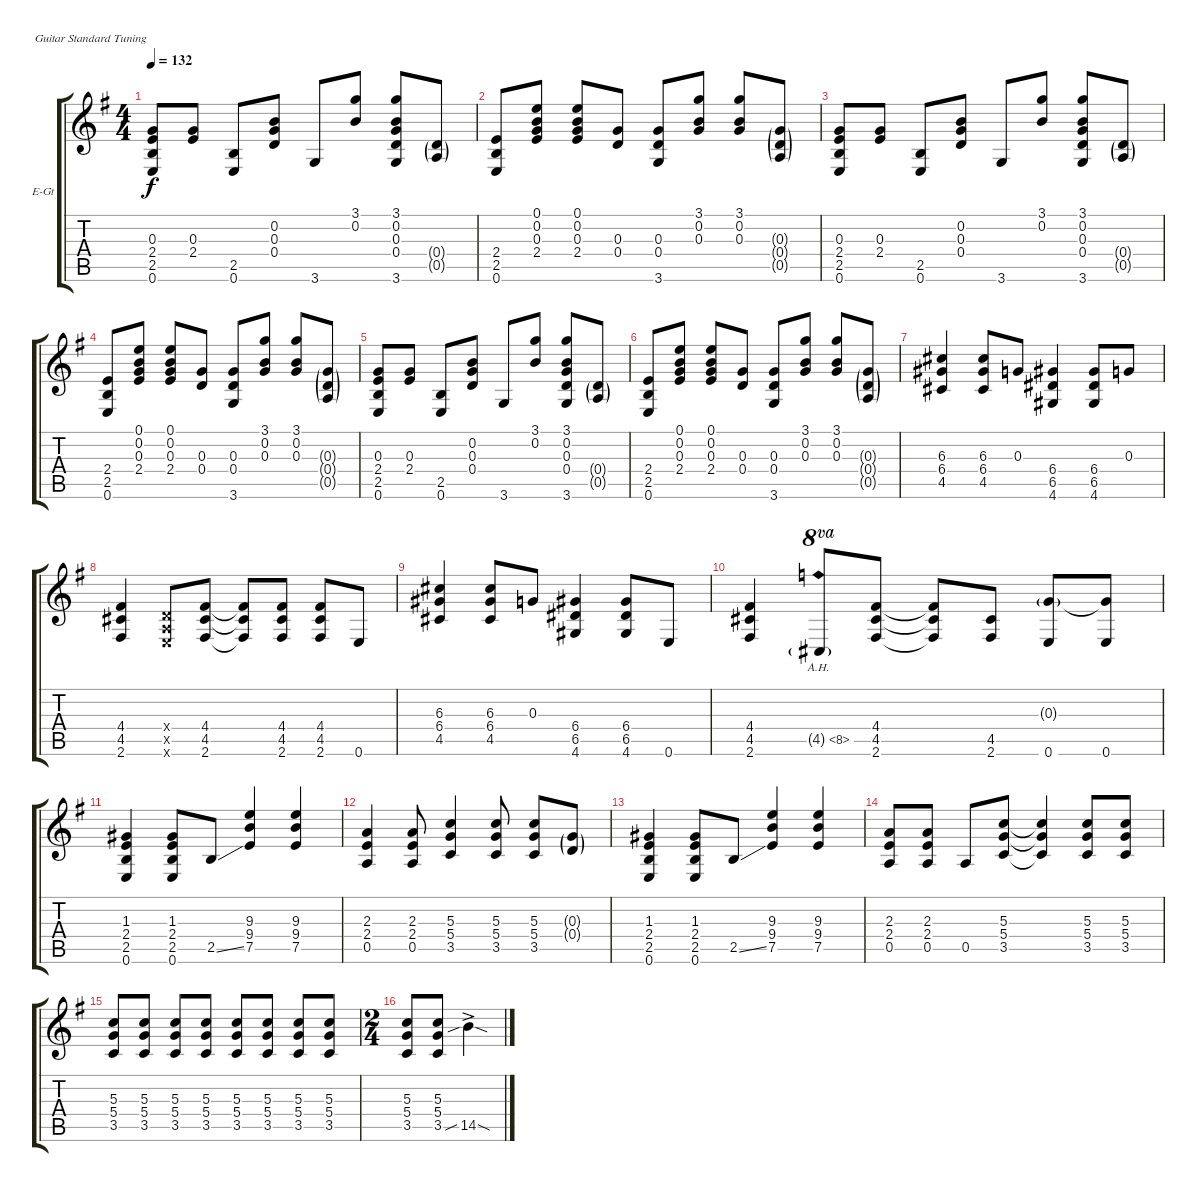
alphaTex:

\defaultSystemsLayout 4
\bracketExtendMode groupsimilarinstruments
\firstSystemTrackNameOrientation horizontal
\otherSystemsTrackNameOrientation horizontal
\track ("Electric Guitar" "E-Gt") {instrument distortionguitar}
\staff {score tabs}
\tuning (E4 B3 G3 D3 A2 E2)
\ts (4 4)
\tempo 132
\clef g2
\scale
0.944515
\ks g
(0.6 2.5 2.4 0.3).8{dy f} (0.3 2.4).8 (2.5 0.6).8 (0.4 0.3 0.2).8 3.6.8 (3.1 0.2).8 (3.1 0.2 0.3 0.4 3.6).8 (0.5{g} 0.4{g}).8 |
\scale
0.944515 (0.6 2.5 2.4).8 (2.4 0.3 0.2 0.1).8 (0.1 0.2 0.3 2.4).8 (0.4 0.3).8 (3.6 0.4 0.3).8 (0.2 0.3 3.1).8 (3.1 0.2 0.3).8 (0.3{g} 0.4{g} 0.5{g}).8 |
\scale
1.11097 (0.6 2.5 2.4 0.3).8 (0.3 2.4).8 (2.5 0.6).8 (0.4 0.3 0.2).8 3.6.8 (3.1 0.2).8 (3.1 0.2 0.3 0.4 3.6).8 (0.5{g} 0.4{g}).8 |
\scale
0.944515 (0.6 2.5 2.4).8 (2.4 0.3 0.2 0.1).8 (0.1 0.2 0.3 2.4).8 (0.4 0.3).8 (3.6 0.4 0.3).8 (0.2 0.3 3.1).8 (3.1 0.2 0.3).8 (0.3{g} 0.4{g} 0.5{g}).8 |
\scale
0.944515 (0.6 2.5 2.4 0.3).8 (0.3 2.4).8 (2.5 0.6).8 (0.4 0.3 0.2).8 3.6.8 (3.1 0.2).8 (3.1 0.2 0.3 0.4 3.6).8 (0.5{g} 0.4{g}).8 |
\scale
1.11097 (0.6 2.5 2.4).8 (2.4 0.3 0.2 0.1).8 (0.1 0.2 0.3 2.4).8 (0.4 0.3).8 (3.6 0.4 0.3).8 (0.2 0.3 3.1).8 (3.1 0.2 0.3).8 (0.3{g} 0.4{g} 0.5{g}).8 |
\scale
0.944515 (4.5 6.4 6.3).4 (4.5 6.4 6.3).8 0.3.8 (4.6 6.5 6.4).4 (4.6 6.5 6.4).8 0.3.8 |
\scale
0.944515 (2.6 4.5 4.4).4 (0.6{x} 0.5{x} 0.4{x}).8 (2.6 4.5 4.4).8 (2.6{t} 4.5{t} 4.4{t}).8 (2.6 4.5 4.4).8 (2.6 4.5 4.4).8 0.6.8 |
\scale
1.11097 (4.5 6.4 6.3).4 (4.5 6.4 6.3).8 0.3.8 (4.6 6.5 6.4).4 (4.6 6.5 6.4).8 0.6.8 |
\scale
0.944515 (2.6 4.5 4.4).4 4.5{ah 4 g}.8{ot 8va} (2.6 4.5 4.4).8 (2.6{t} 4.5{t} 4.4{t}).8 (2.6 4.5).8 (0.6 0.3{g}).8 (0.6 0.3{t}).8 |
\scale
0.944515 (0.6 2.5 2.4 1.3).4 (1.3 2.4 2.5 0.6).8 2.5{ss}.8 (7.5 9.4 9.3).4 (7.5 9.4 9.3).4 |
\scale
1.11097 (0.5 2.4 2.3).4 (0.5 2.4 2.3).8 (3.5 5.4 5.3).4 (3.5 5.4 5.3).8 (3.5 5.4 5.3).8 (0.4{g} 0.3{g}).8 |
\scale
0.944515 (0.6 2.5 2.4 1.3).4 (1.3 2.4 2.5 0.6).8 2.5{ss}.8 (7.5 9.4 9.3).4 (7.5 9.4 9.3).4 |
\scale
0.944515 (0.5 2.4 2.3).8 (0.5 2.4 2.3).8 0.5.8 (3.5 5.4 5.3).8 (3.5{t} 5.4{t} 5.3{t}).4 (3.5 5.4 5.3).8 (3.5 5.4 5.3).8 |
\scale
1.11097 (3.5 5.4 5.3).8 (3.5 5.4 5.3).8 (3.5 5.4 5.3).8 (3.5 5.4 5.3).8 (3.5 5.4 5.3).8 (3.5 5.4 5.3).8 (3.5 5.4 5.3).8 (3.5 5.4 5.3).8 |
\ts (2 4)
\scale
0.944515 (3.5 5.4 5.3).8 (3.5 5.4 5.3).8 14.5{sib sod ac}.4
